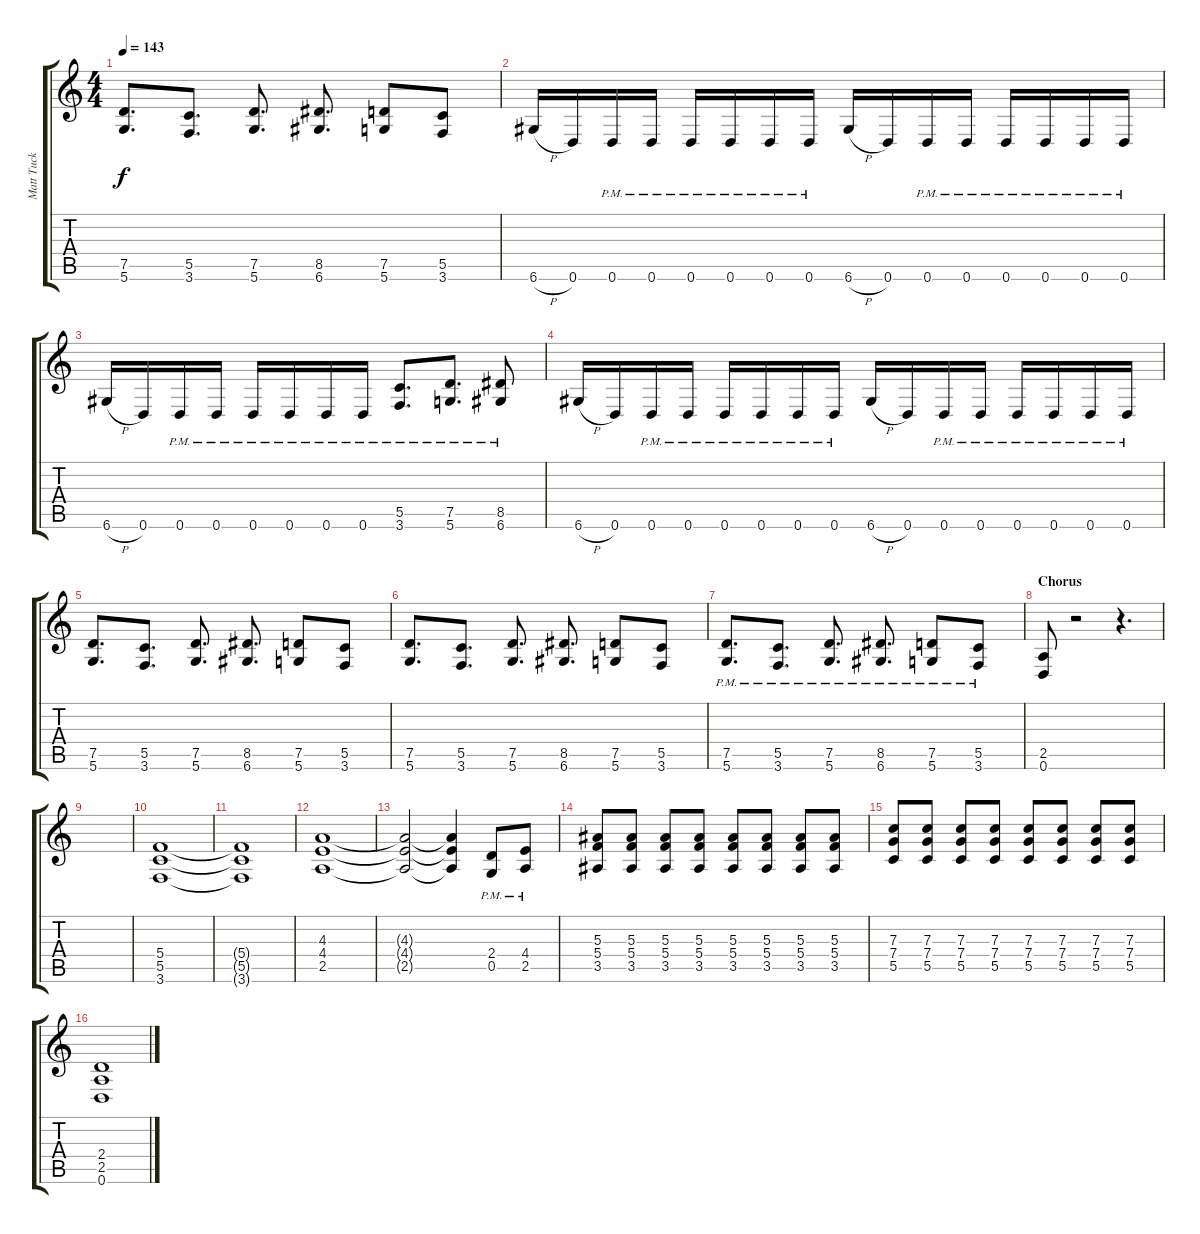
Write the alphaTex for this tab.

\track ("Matt Tuck (Left)" "Matt Tuck ") {instrument distortionguitar}
\staff {score tabs}
\tuning (D4 A3 F3 C3 G2 D2) {hide}
\ts (4 4)
\tempo 143
\clef g2
\ks c
(7.5 5.6).8{d dy f} (5.5 3.6).8{d} (7.5 5.6).8{d} (8.5 6.6).8{d} (7.5 5.6).8 (5.5 3.6).8 |
6.6{h}.16 0.6.16 0.6{pm}.16 0.6{pm}.16 0.6{pm}.16 0.6{pm}.16 0.6{pm}.16 0.6{pm}.16 6.6{h}.16 0.6.16 0.6{pm}.16 0.6{pm}.16 0.6{pm}.16 0.6{pm}.16 0.6{pm}.16 0.6{pm}.16 |
6.6{h}.16 0.6.16 0.6{pm}.16 0.6{pm}.16 0.6{pm}.16 0.6{pm}.16 0.6{pm}.16 0.6{pm}.16 (5.5 3.6{pm}).8{d} (7.5 5.6{pm}).8{d} (8.5 6.6{pm}).8 |
6.6{h}.16 0.6.16 0.6{pm}.16 0.6{pm}.16 0.6{pm}.16 0.6{pm}.16 0.6{pm}.16 0.6{pm}.16 6.6{h}.16 0.6.16 0.6{pm}.16 0.6{pm}.16 0.6{pm}.16 0.6{pm}.16 0.6{pm}.16 0.6{pm}.16 |
(7.5 5.6).8{d} (5.5 3.6).8{d} (7.5 5.6).8{d} (8.5 6.6).8{d} (7.5 5.6).8 (5.5 3.6).8 |
(7.5 5.6).8{d} (5.5 3.6).8{d} (7.5 5.6).8{d} (8.5 6.6).8{d} (7.5 5.6).8 (5.5 3.6).8 |
(7.5{pm} 5.6{pm}).8{d} (5.5{pm} 3.6{pm}).8{d} (7.5{pm} 5.6{pm}).8{d} (8.5{pm} 6.6{pm}).8{d} (7.5{pm} 5.6{pm}).8 (5.5{pm} 3.6{pm}).8 |
\section ("" "Chorus")
(2.5 0.6).8 r.2 r.4{d} |
|
(5.4 5.5 3.6).1 |
(5.4{t} 5.5{t} 3.6{t}).1 |
(4.3 4.4 2.5).1 |
(4.3{t} 4.4{t} 2.5{t}).2 (4.3{t} 4.4{t} 2.5{t}).4 (2.4 0.5{pm}).8 (4.4 2.5{pm}).8 |
(5.3 5.4 3.5).8 (5.3 5.4 3.5).8 (5.3 5.4 3.5).8 (5.3 5.4 3.5).8 (5.3 5.4 3.5).8 (5.3 5.4 3.5).8 (5.3 5.4 3.5).8 (5.3 5.4 3.5).8 |
(7.3 7.4 5.5).8 (7.3 7.4 5.5).8 (7.3 7.4 5.5).8 (7.3 7.4 5.5).8 (7.3 7.4 5.5).8 (7.3 7.4 5.5).8 (7.3 7.4 5.5).8 (7.3 7.4 5.5).8 |
(2.4 2.5 0.6).1
